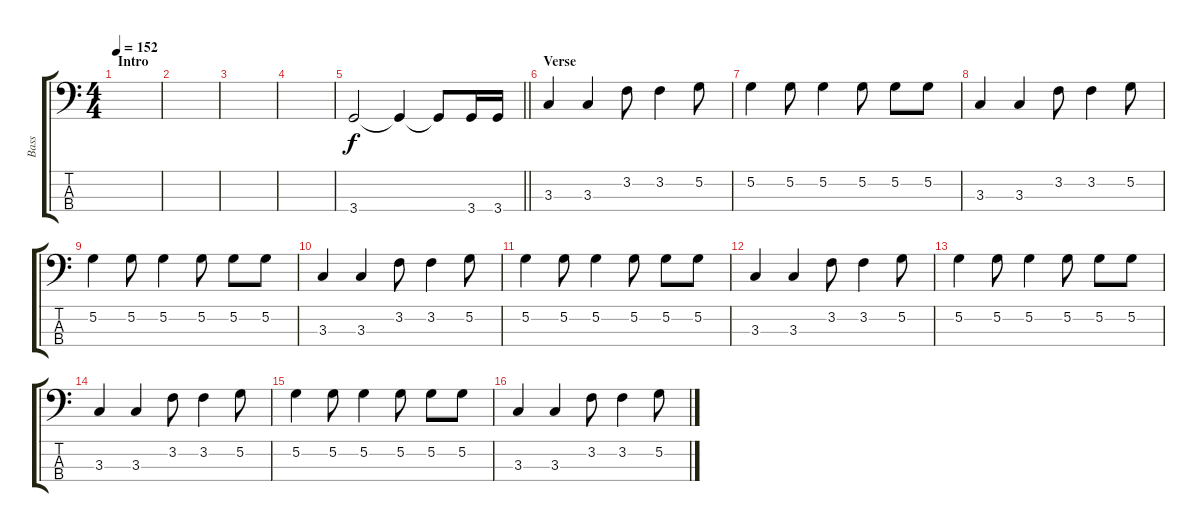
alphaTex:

\track ("Bass" "Bass") {instrument electricbasspick}
\staff {score tabs}
\tuning (G2 D2 A1 E1) {hide}
\ts (4 4)
\section ("" "Intro")
\tempo 152
\clef f4
\ks c
|
|
|
|
\barLineRight lightlight
3.4.2 3.4{t}.4 3.4{t}.8 3.4.16 3.4.16 |
\section ("" "Verse")
3.3.4 3.3.4 3.2.8 3.2.4 5.2.8 |
5.2.4 5.2.8 5.2.4 5.2.8 5.2.8 5.2.8 |
3.3.4 3.3.4 3.2.8 3.2.4 5.2.8 |
5.2.4 5.2.8 5.2.4 5.2.8 5.2.8 5.2.8 |
3.3.4 3.3.4 3.2.8 3.2.4 5.2.8 |
5.2.4 5.2.8 5.2.4 5.2.8 5.2.8 5.2.8 |
3.3.4 3.3.4 3.2.8 3.2.4 5.2.8 |
5.2.4 5.2.8 5.2.4 5.2.8 5.2.8 5.2.8 |
3.3.4 3.3.4 3.2.8 3.2.4 5.2.8 |
5.2.4 5.2.8 5.2.4 5.2.8 5.2.8 5.2.8 |
3.3.4 3.3.4 3.2.8 3.2.4 5.2.8
